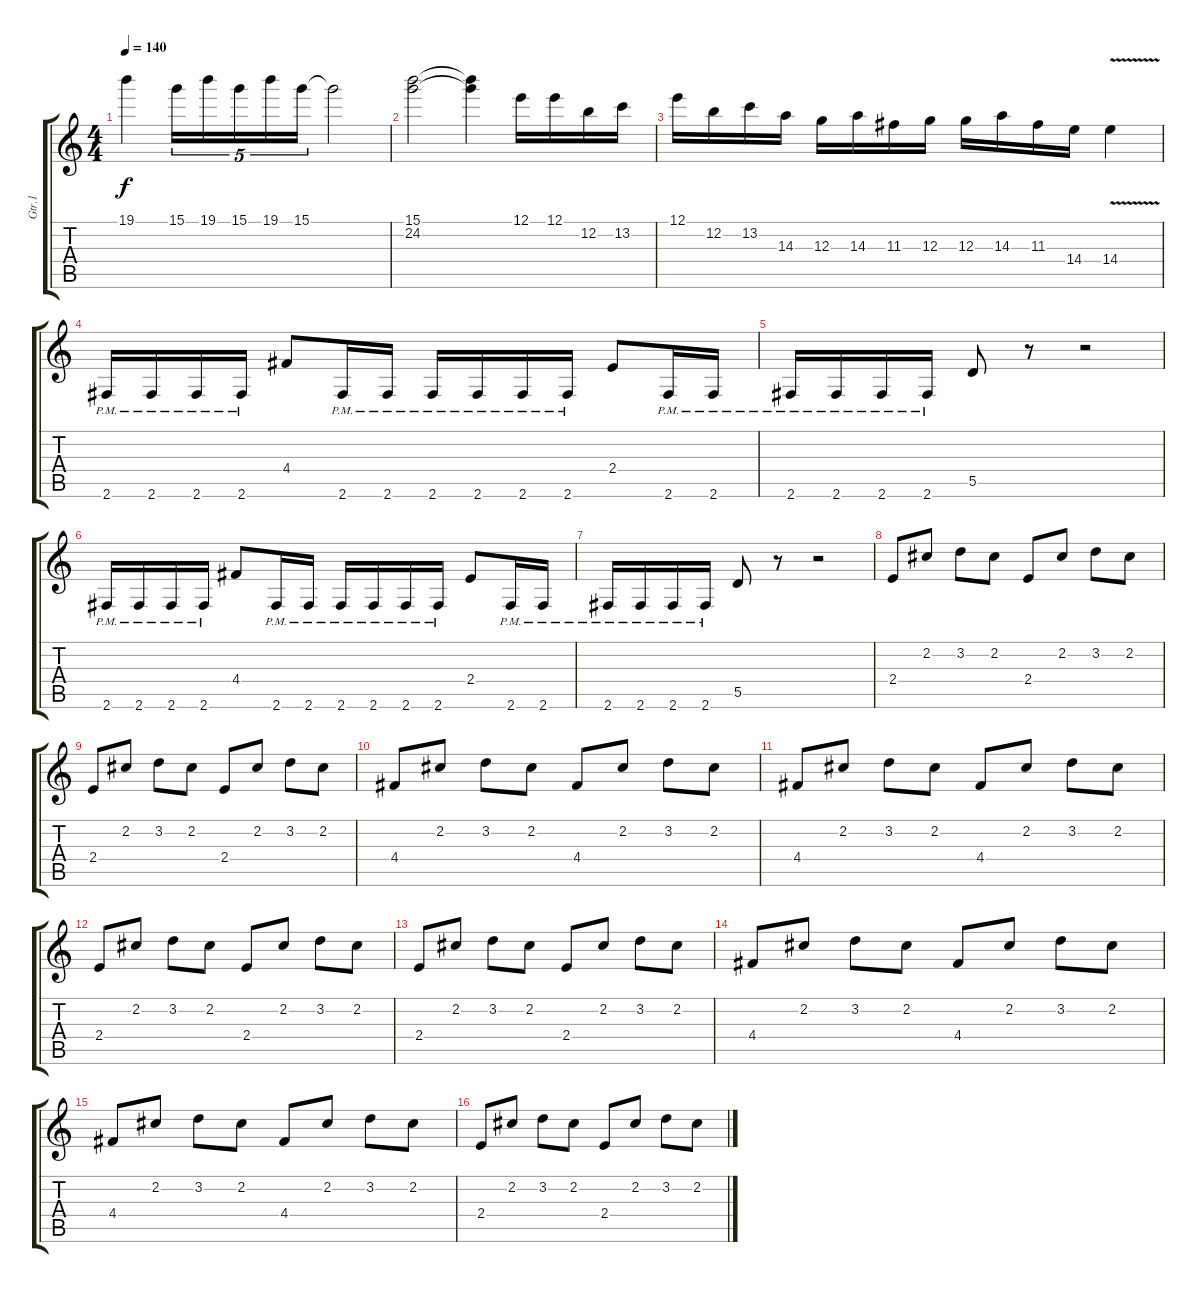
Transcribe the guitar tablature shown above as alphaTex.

\track ("Gtr.1" "Gtr.1") {instrument distortionguitar}
\staff {score tabs}
\tuning (E4 B3 G3 D3 A2 E2) {hide}
\ts (4 4)
\tempo 140
\clef g2
\ks c
19.1{t}.4{dy f} 15.1.16{tu (5 4)} 19.1.16{tu (5 4)} 15.1.16{tu (5 4)} 19.1.16{tu (5 4)} 15.1.16{tu (5 4)} 15.1{t}.2 |
(15.1 24.2).2 (15.1{t} 24.2{t}).4 12.1.16 12.1.16 12.2.16 13.2.16 |
12.1.16 12.2.16 13.2.16 14.3.16 12.3.16 14.3.16 11.3.16 12.3.16 12.3.16 14.3.16 11.3.16 14.4.16 14.4{v}.4 |
2.6{pm}.16 2.6{pm}.16 2.6{pm}.16 2.6{pm}.16 4.4.8 2.6{pm}.16 2.6{pm}.16 2.6{pm}.16 2.6{pm}.16 2.6{pm}.16 2.6{pm}.16 2.4.8 2.6{pm}.16 2.6{pm}.16 |
2.6{pm}.16 2.6{pm}.16 2.6{pm}.16 2.6{pm}.16 5.5.8 r.8 r.2 |
2.6{pm}.16 2.6{pm}.16 2.6{pm}.16 2.6{pm}.16 4.4.8 2.6{pm}.16 2.6{pm}.16 2.6{pm}.16 2.6{pm}.16 2.6{pm}.16 2.6{pm}.16 2.4.8 2.6{pm}.16 2.6{pm}.16 |
2.6{pm}.16 2.6{pm}.16 2.6{pm}.16 2.6{pm}.16 5.5.8 r.8 r.2 |
2.4.8{instrument electricguitarclean} 2.2.8 3.2.8 2.2.8 2.4.8 2.2.8 3.2.8 2.2.8 |
2.4.8 2.2.8 3.2.8 2.2.8 2.4.8 2.2.8 3.2.8 2.2.8 |
4.4.8 2.2.8 3.2.8 2.2.8 4.4.8 2.2.8 3.2.8 2.2.8 |
4.4.8 2.2.8 3.2.8 2.2.8 4.4.8 2.2.8 3.2.8 2.2.8 |
2.4.8 2.2.8 3.2.8 2.2.8 2.4.8 2.2.8 3.2.8 2.2.8 |
2.4.8 2.2.8 3.2.8 2.2.8 2.4.8 2.2.8 3.2.8 2.2.8 |
4.4.8 2.2.8 3.2.8 2.2.8 4.4.8 2.2.8 3.2.8 2.2.8 |
4.4.8 2.2.8 3.2.8 2.2.8 4.4.8 2.2.8 3.2.8 2.2.8 |
2.4.8 2.2.8 3.2.8 2.2.8 2.4.8 2.2.8 3.2.8 2.2.8
